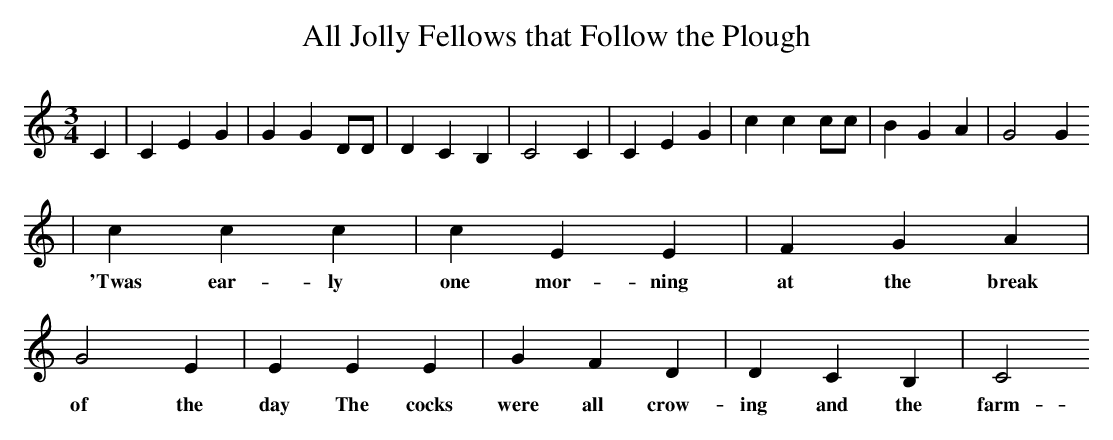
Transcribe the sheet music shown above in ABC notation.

X:1
T:All Jolly Fellows that Follow the Plough
M:3/4
L:1/8
K:C
C2|C2E2G2|G2G2DD|D2C2B,2|C4C2|C2E2G2|c2c2cc|B2G2A2|G4G2
|c2c2c2|c2E2E2|F2G2A2|G4E2|E2E2E2|G2F2D2|D2C2B,2|C4
w:'Twas ear-ly one mor-ning at the break of the day The cocks were all crow-ing and the farm-er did say Come rise my good fel-lows, come rise with good will Your hor-ses want some-thing their bel-lies to fill
|]
